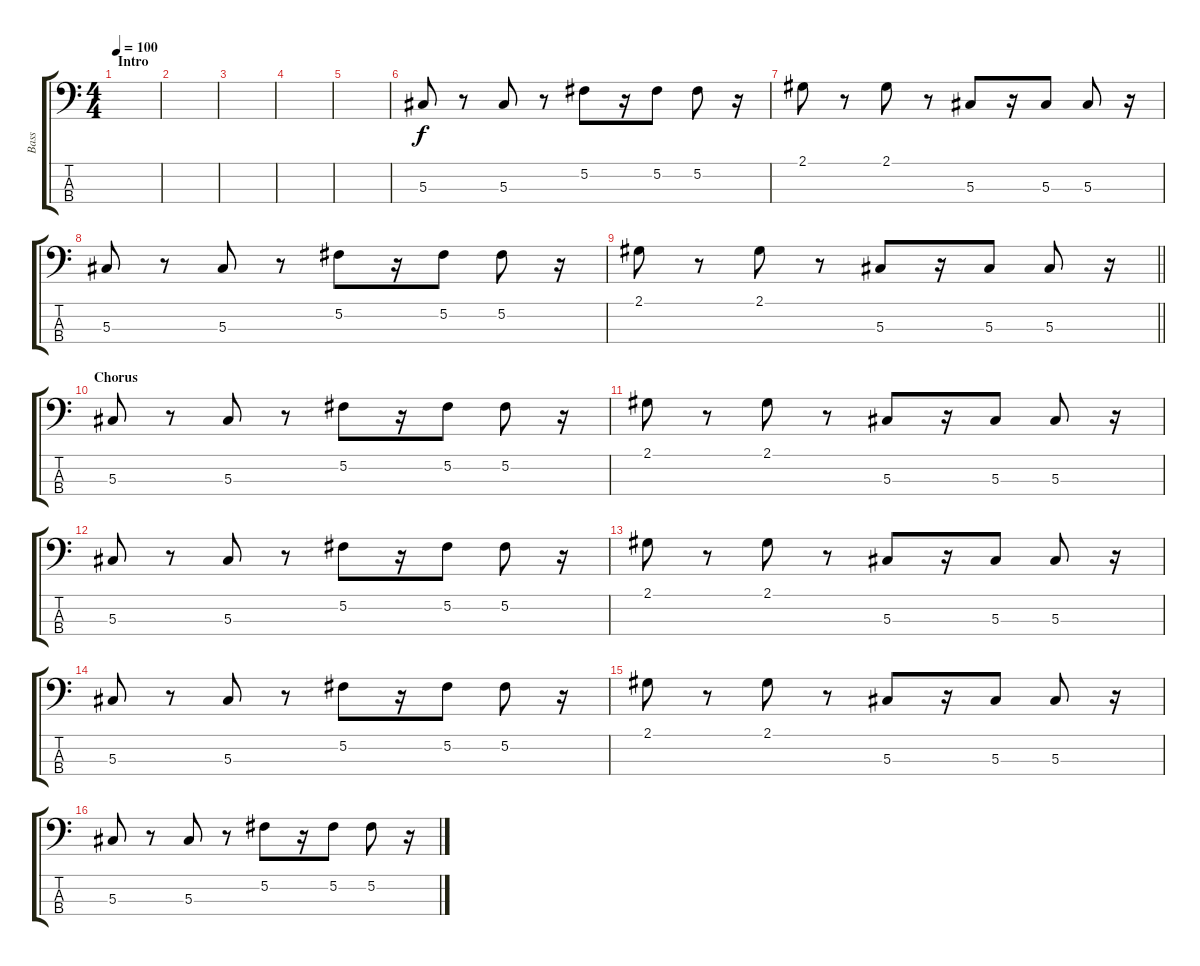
\track ("Bass " "Bass ") {instrument electricbassfinger}
\staff {score tabs}
\tuning (Gb2 Db2 Ab1 Eb1) {hide}
\ts (4 4)
\section ("" "Intro")
\tempo 100
\clef f4
\ks c
|
|
|
|
|
5.3.8 r.8 5.3.8 r.8 5.2.8 r.16 5.2.8 5.2.8 r.16 |
2.1.8 r.8 2.1.8 r.8 5.3.8 r.16 5.3.8 5.3.8 r.16 |
5.3.8 r.8 5.3.8 r.8 5.2.8 r.16 5.2.8 5.2.8 r.16 |
\barLineRight lightlight
2.1.8 r.8 2.1.8 r.8 5.3.8 r.16 5.3.8 5.3.8 r.16 |
\section ("" "Chorus")
5.3.8 r.8 5.3.8 r.8 5.2.8 r.16 5.2.8 5.2.8 r.16 |
2.1.8 r.8 2.1.8 r.8 5.3.8 r.16 5.3.8 5.3.8 r.16 |
5.3.8 r.8 5.3.8 r.8 5.2.8 r.16 5.2.8 5.2.8 r.16 |
2.1.8 r.8 2.1.8 r.8 5.3.8 r.16 5.3.8 5.3.8 r.16 |
5.3.8 r.8 5.3.8 r.8 5.2.8 r.16 5.2.8 5.2.8 r.16 |
2.1.8 r.8 2.1.8 r.8 5.3.8 r.16 5.3.8 5.3.8 r.16 |
5.3.8 r.8 5.3.8 r.8 5.2.8 r.16 5.2.8 5.2.8 r.16
